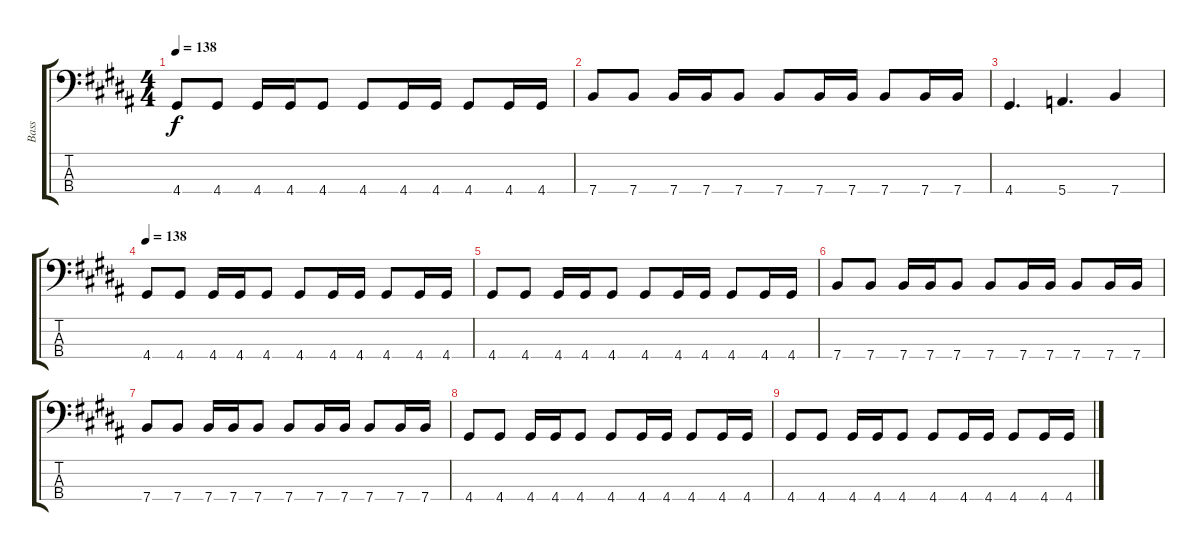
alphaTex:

\track ("Bass" "Bass") {instrument electricbassfinger}
\staff {score tabs}
\tuning (G2 D2 A1 E1) {hide}
\ts (4 4)
\tempo 138
\clef f4
\ks g#minor
4.4.8{dy f} 4.4.8 4.4.16 4.4.16 4.4.8 4.4.8 4.4.16 4.4.16 4.4.8 4.4.16 4.4.16 |
7.4.8 7.4.8 7.4.16 7.4.16 7.4.8 7.4.8 7.4.16 7.4.16 7.4.8 7.4.16 7.4.16 |
4.4.4{d} 5.4.4{d} 7.4.4 |
\tempo 150
\tempo 138
\ks b
4.4.8 4.4.8 4.4.16 4.4.16 4.4.8 4.4.8 4.4.16 4.4.16 4.4.8 4.4.16 4.4.16 |
\ks g#minor
4.4.8 4.4.8 4.4.16 4.4.16 4.4.8 4.4.8 4.4.16 4.4.16 4.4.8 4.4.16 4.4.16 |
7.4.8 7.4.8 7.4.16 7.4.16 7.4.8 7.4.8 7.4.16 7.4.16 7.4.8 7.4.16 7.4.16 |
7.4.8 7.4.8 7.4.16 7.4.16 7.4.8 7.4.8 7.4.16 7.4.16 7.4.8 7.4.16 7.4.16 |
\ks b
4.4.8 4.4.8 4.4.16 4.4.16 4.4.8 4.4.8 4.4.16 4.4.16 4.4.8 4.4.16 4.4.16 |
\ks g#minor
4.4.8 4.4.8 4.4.16 4.4.16 4.4.8 4.4.8 4.4.16 4.4.16 4.4.8 4.4.16 4.4.16
